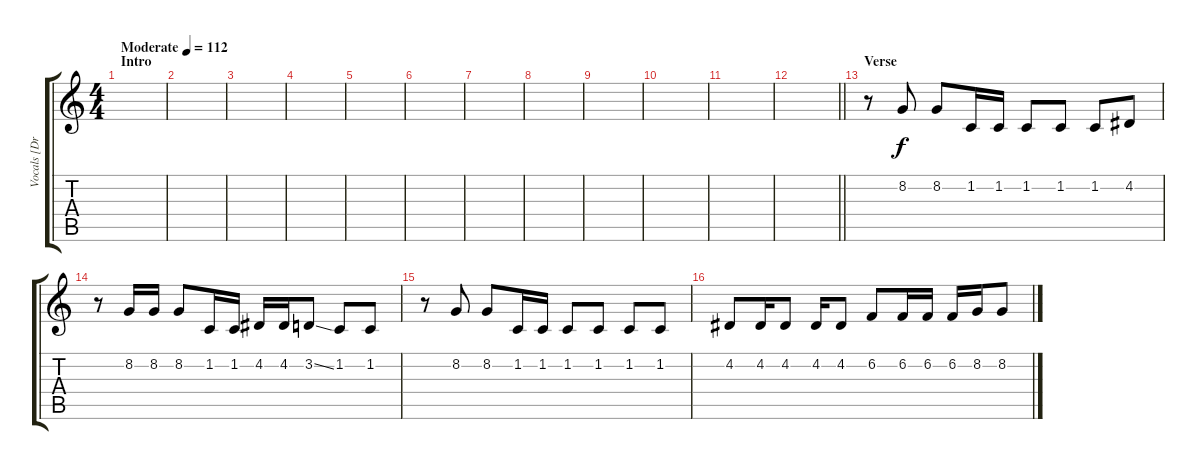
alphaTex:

\track ("Vocals [Draiman]" "Vocals [Dr") {instrument clarinet}
\staff {score tabs}
\tuning (E4 B3 G3 D3 A2 E2) {hide}
\ts (4 4)
\section ("" "Intro")
\tempo (112 "Moderate")
\clef g2
\ks c
|
|
|
|
|
|
|
|
|
|
|
\barLineRight lightlight
|
\section ("" "Verse")
r.8 8.2.8 8.2.8 1.2.16 1.2.16 1.2.8 1.2.8 1.2.8 4.2.8 |
r.8 8.2.16 8.2.16 8.2.8 1.2.16 1.2.16 4.2.16 4.2.16 3.2{ss}.8 1.2.8 1.2.8 |
r.8 8.2.8 8.2.8 1.2.16 1.2.16 1.2.8 1.2.8 1.2.8 1.2.8 |
4.2.8 4.2.16 4.2.8 4.2.16 4.2.8 6.2.8 6.2.16 6.2.16 6.2.16 8.2.16 8.2.8
